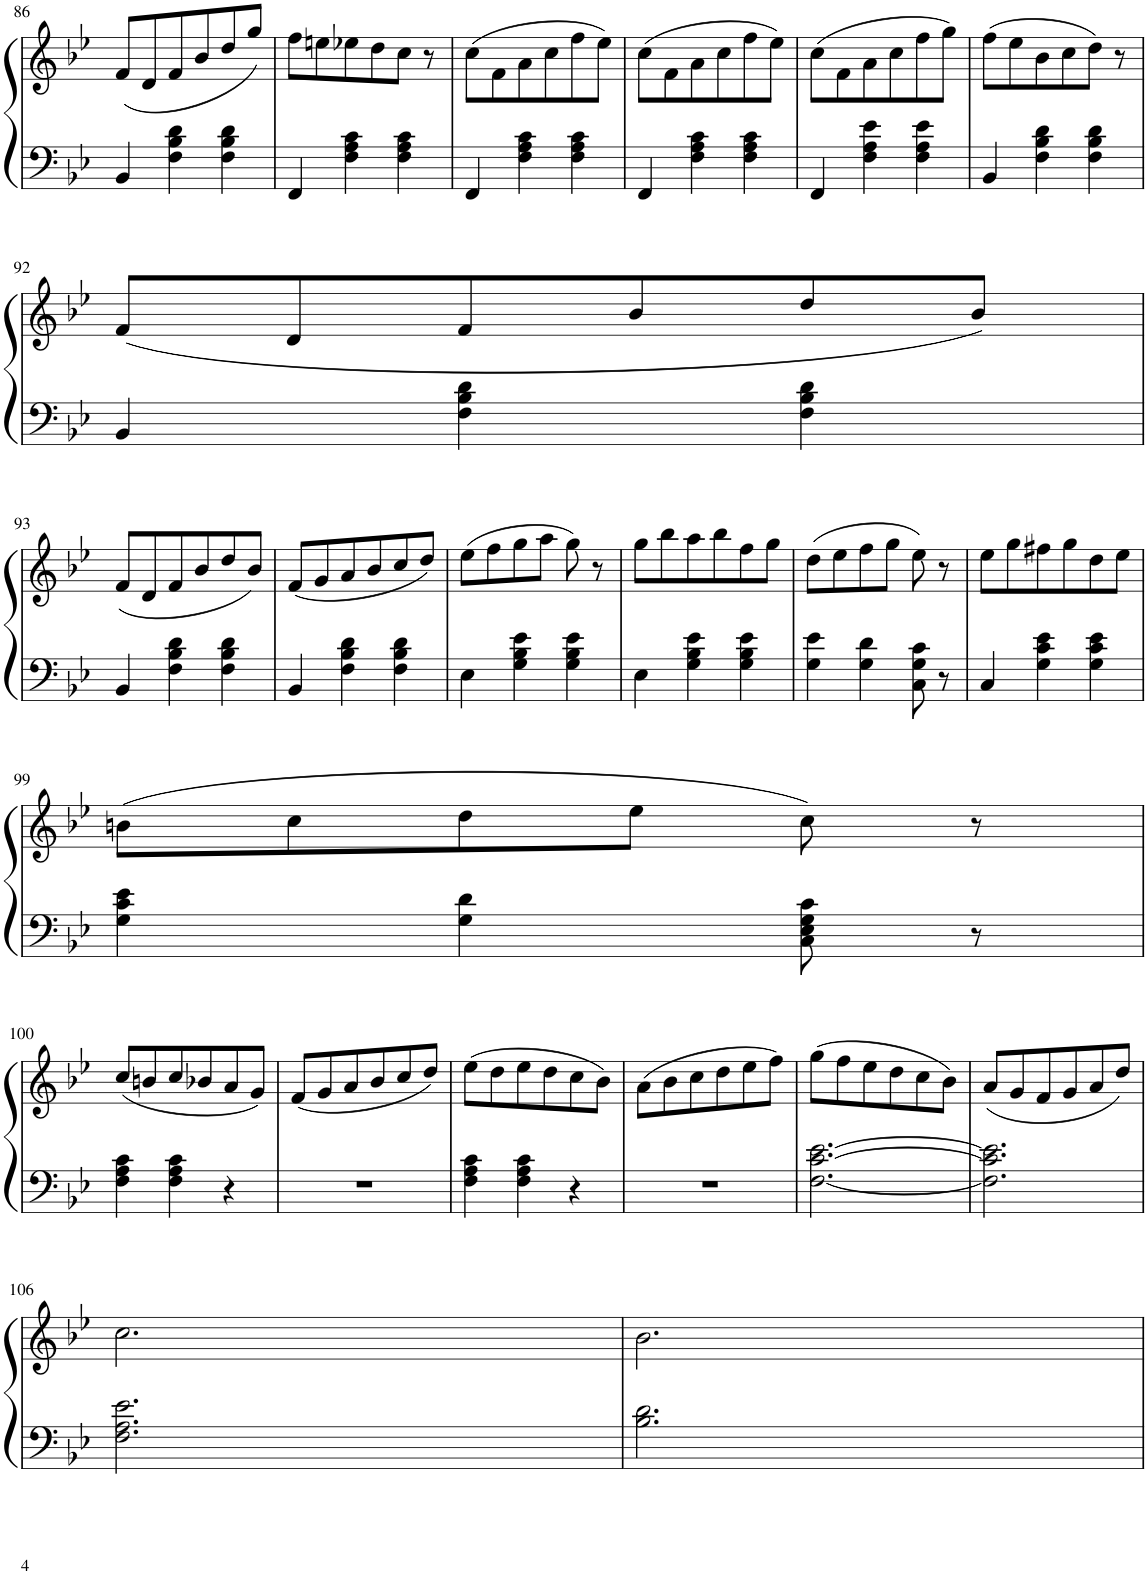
**kern	**kern
*part1	*part1
*staff2	*staff1
*I"Klavier	*
*I'Klav.	*
!!LO:PB:g=z
*clefF4	*clefG2
*k[b-e-]	*k[b-e-]
*M3/4	*M3/4
=86	=86
4BB-/	(8f/L
.	8d/
4F\ 4B-\ 4d\	8f/
.	8b-/
4F\ 4B-\ 4d\	8dd/
.	8gg/J)
=87	=87
4FF/	8ff\L
.	8een\
4F\ 4A\ 4c\	8ee-X\
.	8dd\
4F\ 4A\ 4c\	8cc\J
.	8r
=88	=88
4FF/	(8cc\L
.	8f\
4F\ 4A\ 4c\	8a\
.	8cc\
4F\ 4A\ 4c\	8ff\
.	8ee-\J)
=89	=89
4FF/	(8cc\L
.	8f\
4F\ 4A\ 4c\	8a\
.	8cc\
4F\ 4A\ 4c\	8ff\
.	8ee-\J)
=90	=90
4FF/	(8cc\L
.	8f\
4F\ 4A\ 4e-\	8a\
.	8cc\
4F\ 4A\ 4e-\	8ff\
.	8gg\J)
=91	=91
4BB-/	(8ff\L
.	8ee-\
4F\ 4B-\ 4d\	8b-\
.	8cc\
4F\ 4B-\ 4d\	8dd\J)
.	8r
!!LO:LB:g=z
=92	=92
4BB-/	(8f/L
.	8d/
4F\ 4B-\ 4d\	8f/
.	8b-/
4F\ 4B-\ 4d\	8dd/
.	8b-/J)
!!LO:LB:g=z
=93	=93
4BB-/	(8f/L
.	8d/
4F\ 4B-\ 4d\	8f/
.	8b-/
4F\ 4B-\ 4d\	8dd/
.	8b-/J)
=94	=94
4BB-/	(8f/L
.	8g/
4F\ 4B-\ 4d\	8a/
.	8b-/
4F\ 4B-\ 4d\	8cc/
.	8dd/J)
=95	=95
4E-\	(8ee-\L
.	8ff\
4G\ 4B-\ 4e-\	8gg\
.	8aa\J
4G\ 4B-\ 4e-\	8gg\)
.	8r
=96	=96
4E-\	8gg\L
.	8bb-\
4G\ 4B-\ 4e-\	8aa\
.	8bb-\
4G\ 4B-\ 4e-\	8ff\
.	8gg\J
=97	=97
4G\ 4e-\	(8dd\L
.	8ee-\
4G\ 4d\	8ff\
.	8gg\J
8C\ 8G\ 8c\	8ee-\)
8r	8r
=98	=98
4C/	8ee-\L
.	8gg\
4G\ 4c\ 4e-\	8ff#X\
.	8gg\
4G\ 4c\ 4e-\	8dd\
.	8ee-\J
!!LO:LB:g=z
=99	=99
4G\ 4c\ 4e-\	(8bn\L
.	8cc\
4G\ 4d\	8dd\
.	8ee-\J
8C\ 8E-\ 8G\ 8c\	8cc\)
8r	8r
!!LO:LB:g=z
=100	=100
4F\ 4A\ 4c\	(8cc/L
.	8bn/
4F\ 4A\ 4c\	8cc/
.	8b-X/
4r	8a/
.	8g/J)
=101	=101
2.r	(8f/L
.	8g/
.	8a/
.	8b-/
.	8cc/
.	8dd/J)
=102	=102
4F\ 4A\ 4c\	(8ee-\L
.	8dd\
4F\ 4A\ 4c\	8ee-\
.	8dd\
4r	8cc\
.	8b-\J)
=103	=103
2.r	(8a\L
.	8b-\
.	8cc\
.	8dd\
.	8ee-\
.	8ff\J)
=104	=104
[2.F\ [2.c\ [2.e-\	(8gg\L
.	8ff\
.	8ee-\
.	8dd\
.	8cc\
.	8b-\J)
=105	=105
2.F\] 2.c\] 2.e-\]	(8a/L
.	8g/
.	8f/
.	8g/
.	8a/
.	8dd/J)
!!LO:LB:g=z
=106	=106
2.F\ 2.A\ 2.e-\	2.cc\
=107	=107
2.B-\ 2.d\	2.b-\
=	=
*-	*-
